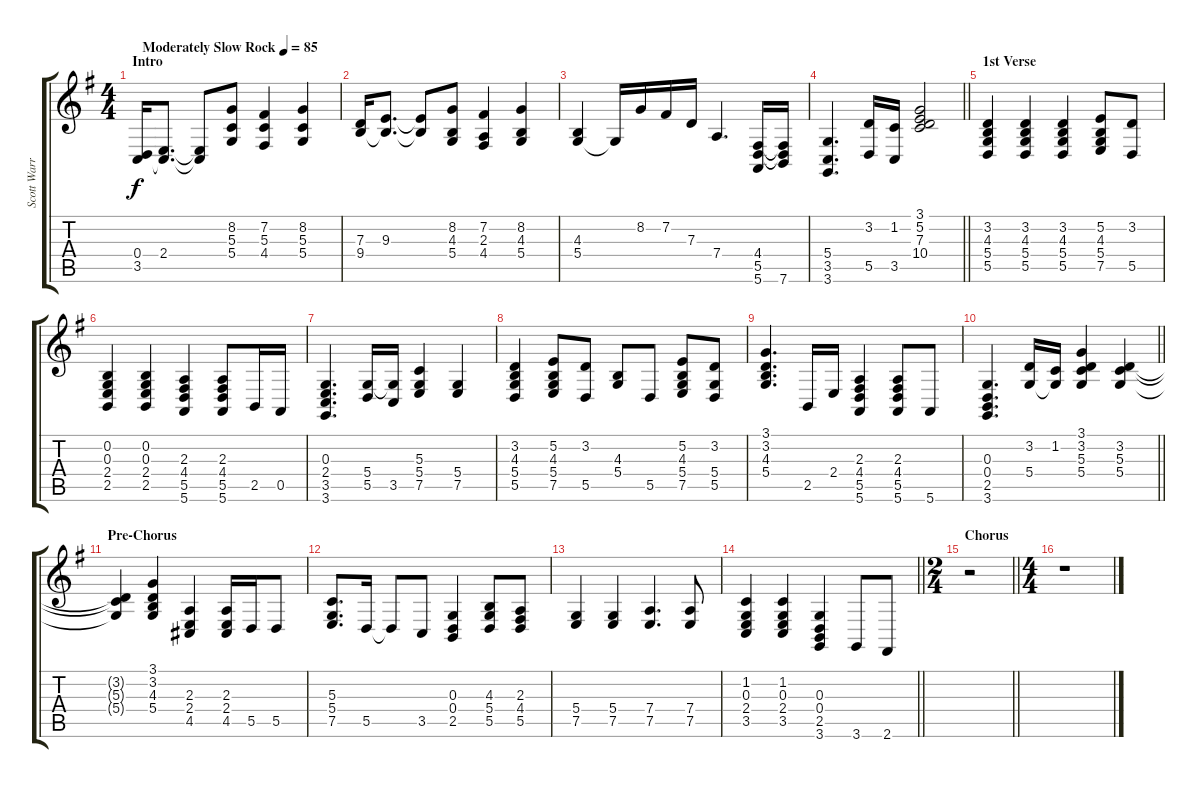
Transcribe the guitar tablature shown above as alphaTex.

\track ("Scott Warren Keys" "Scott Warr") {instrument acousticgrandpiano}
\staff {score tabs}
\tuning (E4 B3 G3 D3 A2 E2) {hide}
\ts (4 4)
\section ("" "Intro")
\tempo (85 "Moderately Slow Rock")
\clef g2
\ks g
(0.4 3.5).16{dy f instrument acousticgrandpiano} (2.4 3.5{t}).8{d} (2.4{t} 3.5{t}).8 (8.2 5.3 5.4).8 (7.2 5.3 4.4).4 (8.2 5.3 5.4).4 |
(7.3 9.4).16 (9.3 9.4{t}).8{d} (9.3{t} 9.4{t}).8 (8.2 4.3 5.4).8 (7.2 2.3 4.4).4 (8.2 4.3 5.4).4 |
(4.3 5.4).4 5.4{t}.16 8.2.16 7.2.16 7.3.16 7.4.4{d} (4.4 5.5 5.6).16 (4.4{t} 5.5{t} 7.6).16 |
\barLineRight lightlight
(5.4 3.5 3.6).4{d} (3.2 5.5).16 (1.2 3.5).16 (3.1 5.2 7.3 10.4).2 |
\section ("" "1st Verse")
(3.2 4.3 5.4 5.5).4 (3.2 4.3 5.4 5.5).4 (3.2 4.3 5.4 5.5).4 (5.2 4.3 5.4 7.5).8 (3.2 5.5).8 |
(0.2 0.3 2.4 2.5).4 (0.2 0.3 2.4 2.5).4 (2.3 4.4 5.5 5.6).4 (2.3 4.4 5.5 5.6).8 2.5.16 0.5.16 |
(0.3 2.4 3.5 3.6).4{d} (5.4 5.5).16 (5.4{t} 3.5).16 (5.3 5.4 7.5).4 (5.4 7.5).4 |
(3.2 4.3 5.4 5.5).4 (5.2 4.3 5.4 7.5).8 (3.2 5.5).8 (4.3 5.4).8 5.5.8 (5.2 4.3 5.4 7.5).8 (3.2 5.4 5.5).8 |
(3.1 3.2 4.3 5.4).4{d} 2.5.16 2.4.16 (2.3 4.4 5.5 5.6).4 (2.3 4.4 5.5 5.6).8 5.6.8 |
\barLineRight lightlight
(0.3 0.4 2.5 3.6).4{d} (3.2 5.4).16 (1.2 5.4{t}).16 (3.1 3.2 5.3 5.4).4 (3.2 5.3 5.4).4 |
\section ("" "Pre-Chorus")
(3.2{t} 5.3{t} 5.4{t}).4 (3.1 3.2 4.3 5.4).4 (2.3 2.4 4.5).4 (2.3 2.4 4.5).16 5.5.16 5.5.8 |
(5.3 5.4 7.5).8{d} 5.5.16 5.5{t}.8 3.5.8 (0.3 0.4 2.5).4 (4.3 5.4 5.5).8 (2.3 4.4 5.5).8 |
(5.4 7.5).4 (5.4 7.5).4 (7.4 7.5).4{d} (7.4 7.5).8 |
\barLineRight lightlight
(1.2 0.3 2.4 3.5).4 (1.2 0.3 2.4 3.5).4 (0.3 0.4 2.5 3.6).4 3.6.8 2.6.8 |
\ts (2 4)
\section ("" "Chorus")
\barLineRight lightlight
r.2 |
\ts (4 4)
r.1
